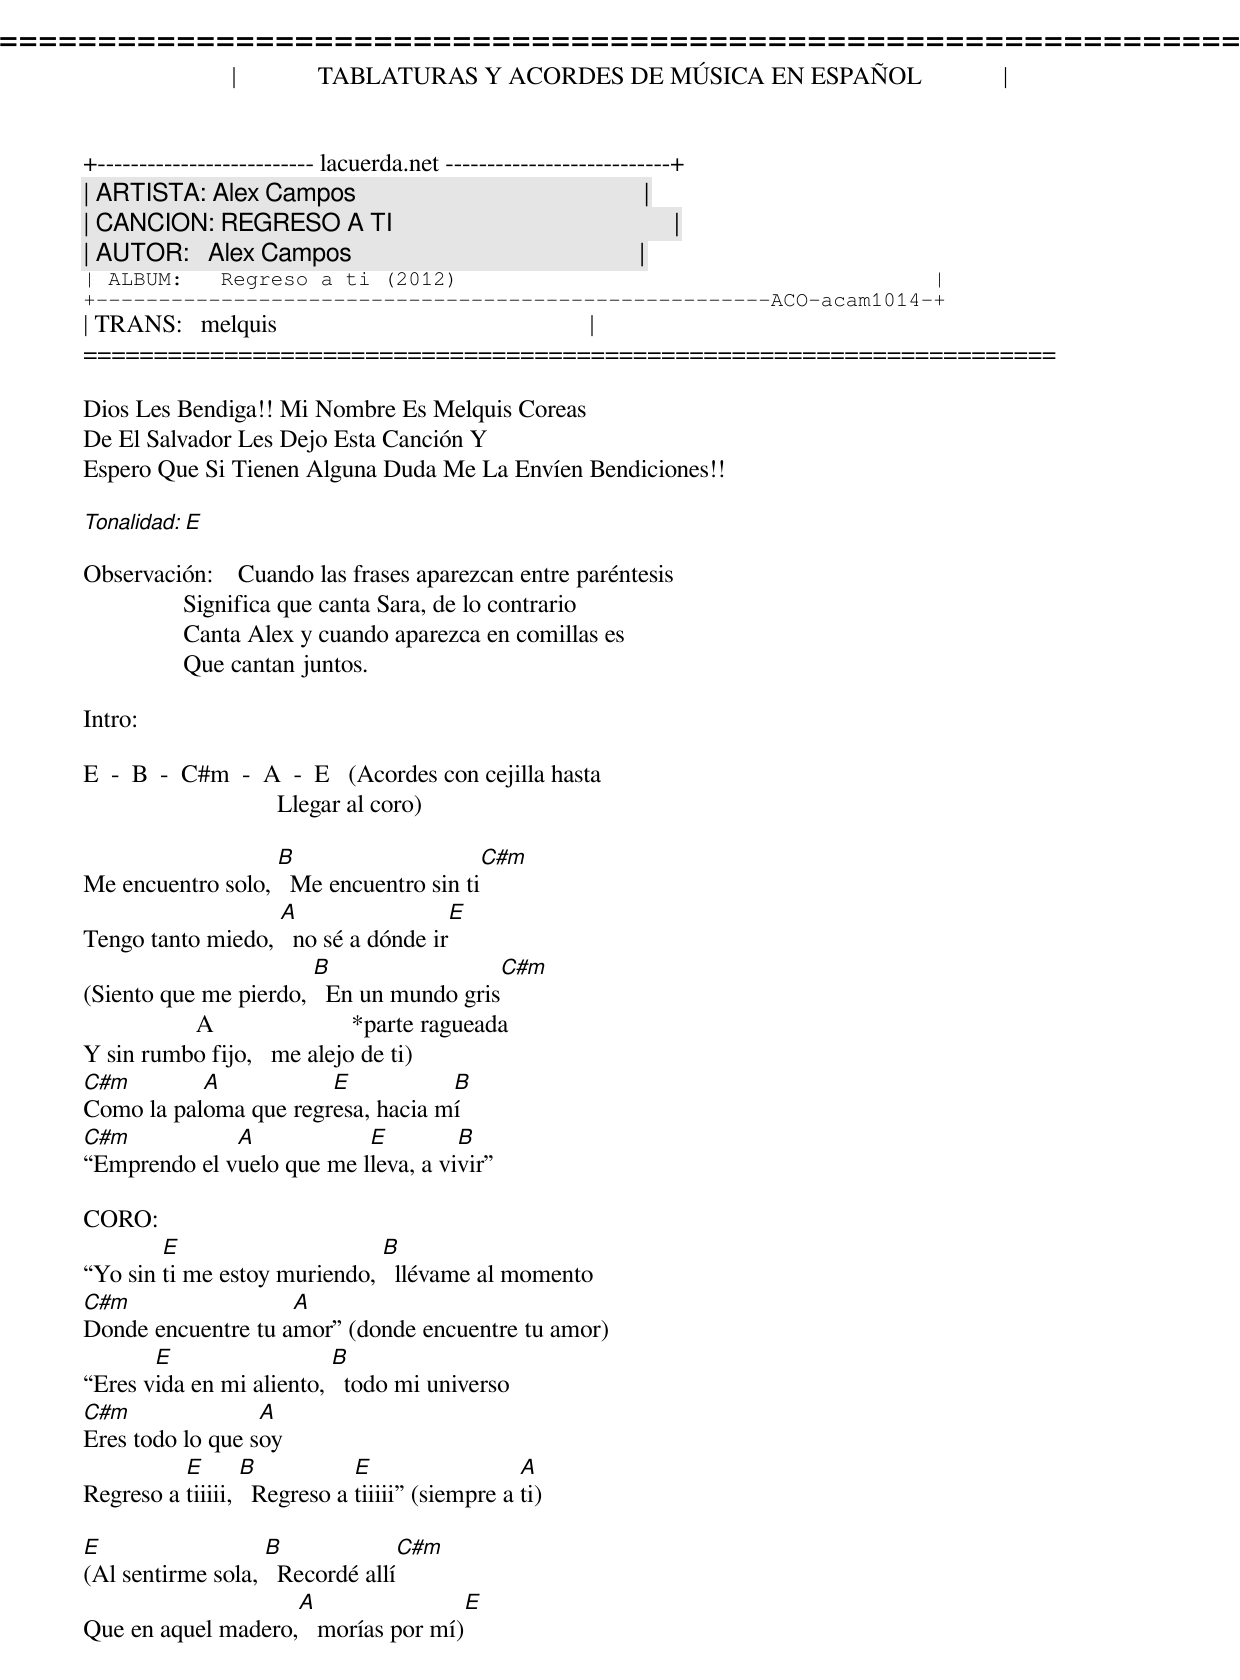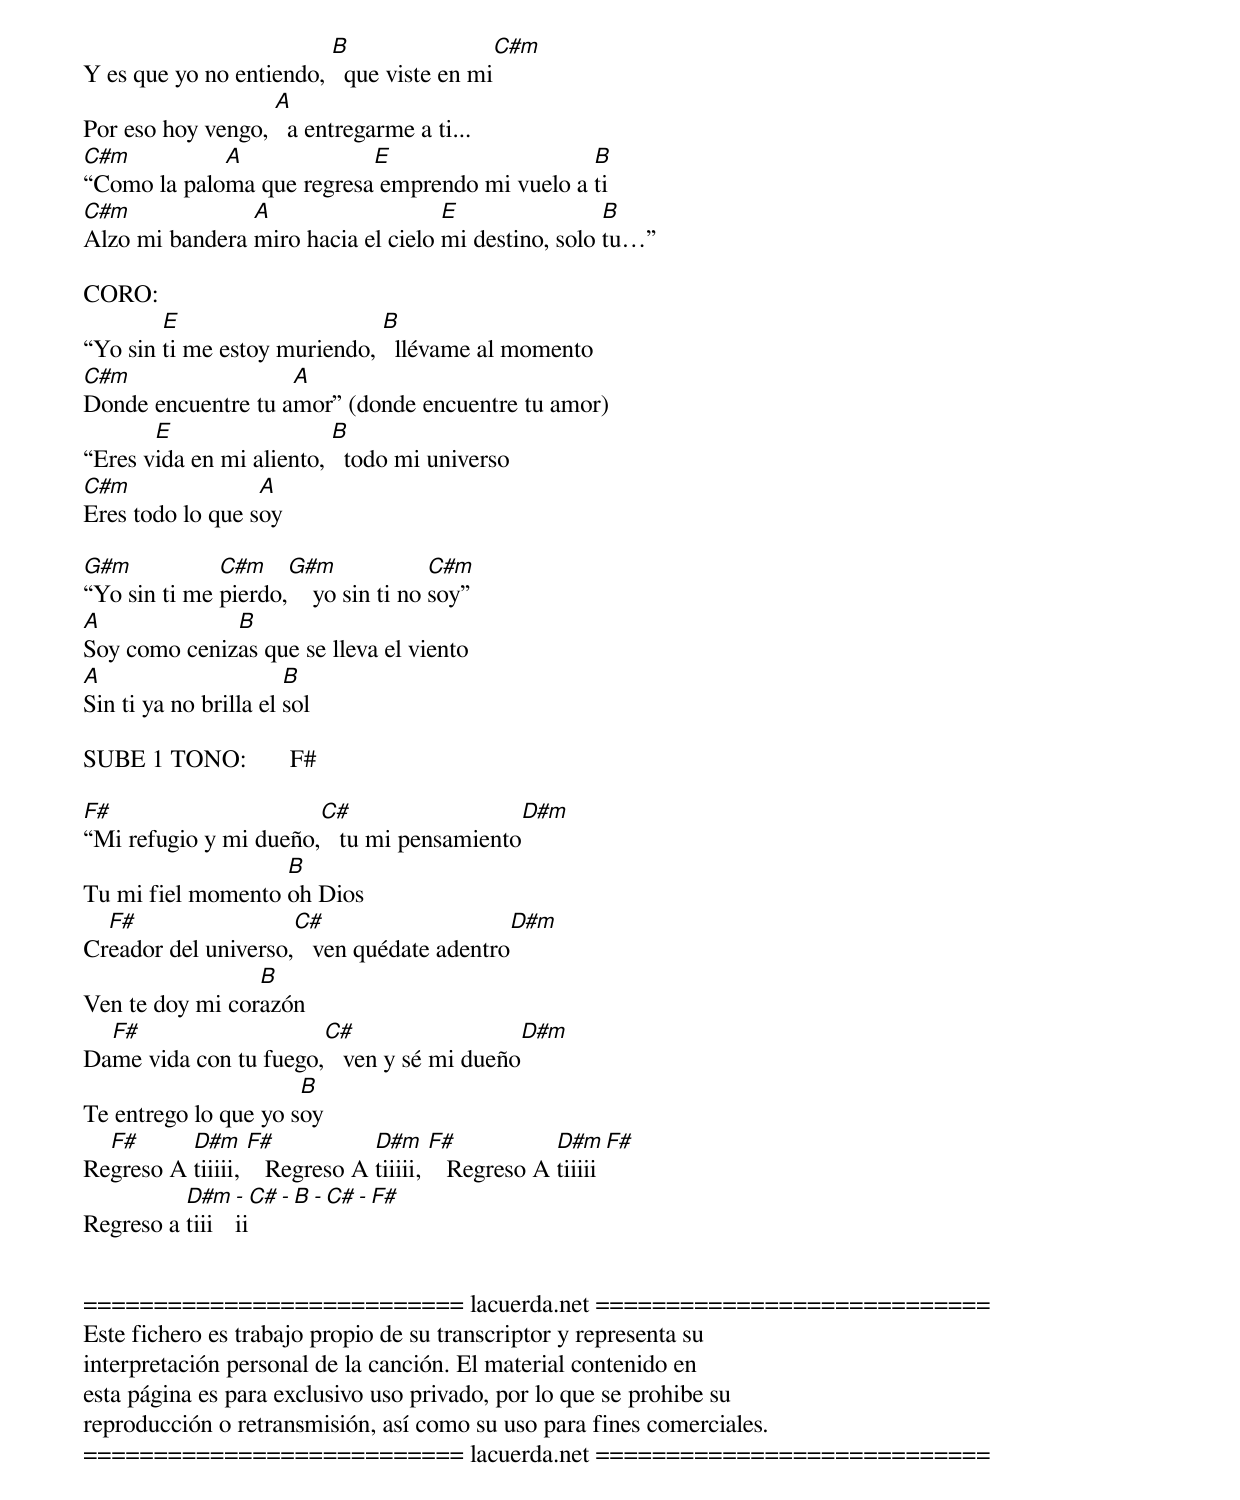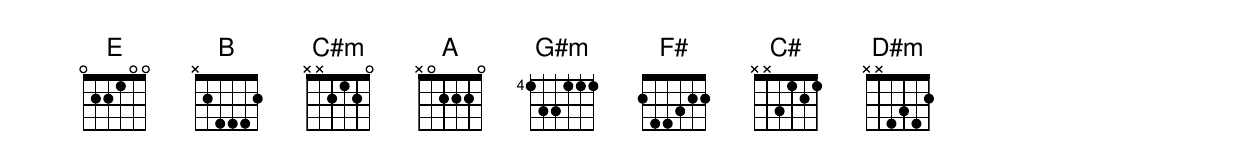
=====================================================================
|             TABLATURAS Y ACORDES DE MÚSICA EN ESPAÑOL             |
+-------------------------- lacuerda.net ---------------------------+
| ARTISTA: Alex Campos                                              |
| CANCION: REGRESO A TI                                             |
| AUTOR:   Alex Campos                                              |
| ALBUM:   Regreso a ti (2012)                                      |
+------------------------------------------------------ACO-acam1014-+
| TRANS:   melquis                                                  |
=====================================================================

Dios Les Bendiga!! Mi Nombre Es Melquis Coreas
De El Salvador Les Dejo Esta Canción Y
Espero Que Si Tienen Alguna Duda Me La Envíen Bendiciones!!

Tonalidad:      E

Observación:    Cuando las frases aparezcan entre paréntesis
                Significa que canta Sara, de lo contrario
                Canta Alex y cuando aparezca en comillas es
                Que cantan juntos.

Intro:

E  -  B  -  C#m  -  A  -  E   (Acordes con cejilla hasta
                               Llegar al coro)

                   B                    C#m
Me encuentro solo,   Me encuentro sin ti
                   A                  E
Tengo tanto miedo,   no sé a dónde ir
                       B                  C#m
(Siento que me pierdo,   En un mundo gris
                  A                      *parte ragueada
Y sin rumbo fijo,   me alejo de ti)
C#m        A           E           B
Como la paloma que regresa, hacia mí
C#m           A            E         B
Emprendo el vuelo que me lleva, a vivir

CORO:
        E                     B
Yo sin ti me estoy muriendo,   llévame al momento
C#m                 A
Donde encuentre tu amor (donde encuentre tu amor)
       E                  B
Eres vida en mi aliento,   todo mi universo
C#m               A
Eres todo lo que soy
          E       B           E                  A
Regreso a tiiiii,   Regreso a tiiiii (siempre a ti)

E                  B             C#m
(Al sentirme sola,   Recordé allí
                    A                 E
Que en aquel madero,   morías por mí)
                         B                C#m
Y es que yo no entiendo,   que viste en mi
                   A
Por eso hoy vengo,   a entregarme a ti...
C#m          A             E                    B
Como la paloma que regresa emprendo mi vuelo a ti
C#m             A                   E                B
Alzo mi bandera miro hacia el cielo mi destino, solo tu

CORO:
        E                     B
Yo sin ti me estoy muriendo,   llévame al momento
C#m                 A
Donde encuentre tu amor (donde encuentre tu amor)
       E                  B
Eres vida en mi aliento,   todo mi universo
C#m               A
Eres todo lo que soy

G#m           C#m    G#m              C#m
Yo sin ti me pierdo,    yo sin ti no soy
A             B
Soy como cenizas que se lleva el viento
A                      B
Sin ti ya no brilla el sol

SUBE 1 TONO:       F#

F#                     C#                  D#m
Mi refugio y mi dueño,   tu mi pensamiento
                   B
Tu mi fiel momento oh Dios
  F#                 C#                    D#m
Creador del universo,   ven quédate adentro
                 B
Ven te doy mi corazón
  F#                   C#                  D#m
Dame vida con tu fuego,   ven y sé mi dueño
                      B
Te entrego lo que yo soy
  F#      D#m     F#           D#m     F#           D#m     F#
Regreso A tiiiii,    Regreso A tiiiii,    Regreso A tiiiii
          D#m - C# - B - C# - F#
Regreso a tiiiii


=========================== lacuerda.net ============================
Este fichero es trabajo propio de su transcriptor y representa su
interpretación personal de la canción. El material contenido en
esta página es para exclusivo uso privado, por lo que se prohibe su
reproducción o retransmisión, así como su uso para fines comerciales.
=========================== lacuerda.net ============================
